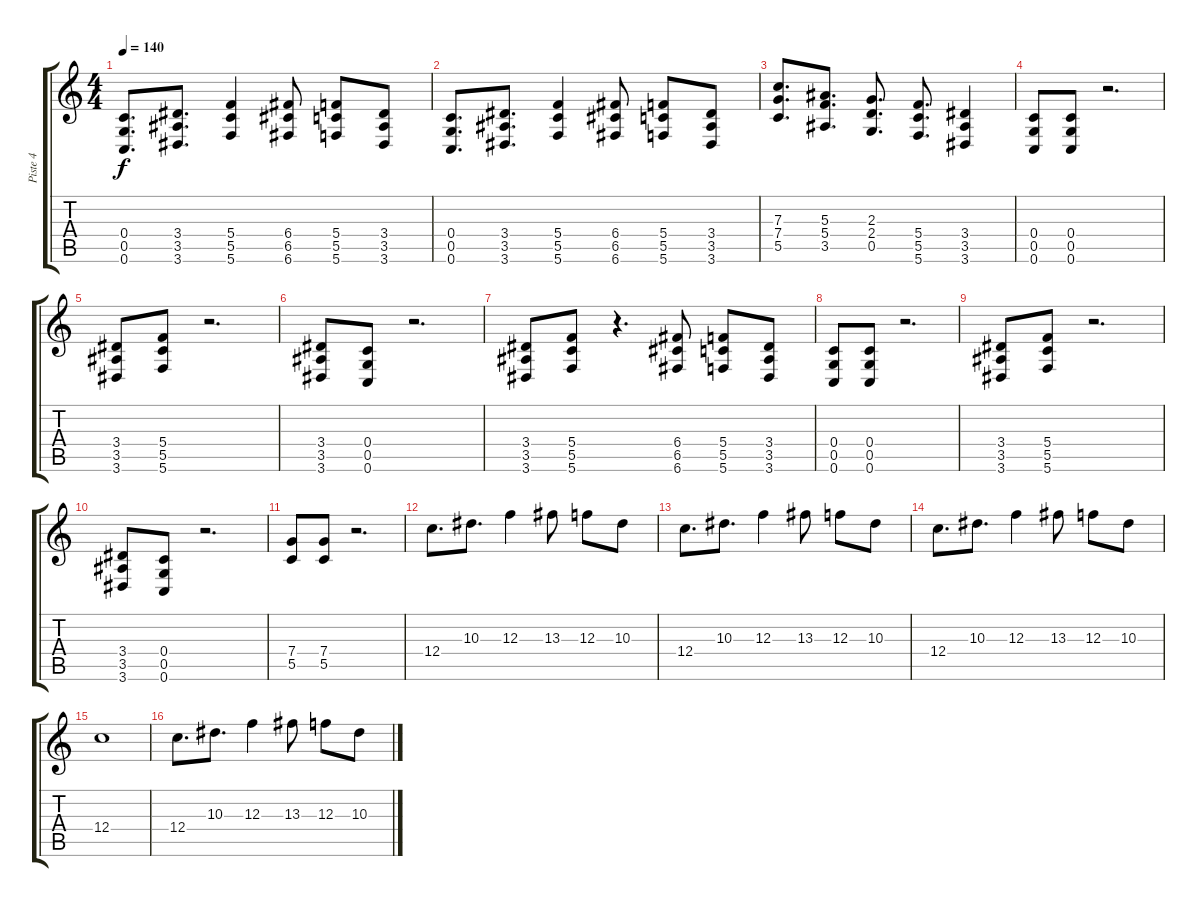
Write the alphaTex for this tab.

\track ("Piste 4" "Piste 4") {instrument distortionguitar}
\staff {score tabs}
\tuning (D4 A3 F3 C3 G2 C2) {hide}
\ts (4 4)
\tempo 140
\clef g2
\ks c
(0.4 0.5 0.6).8{d dy f} (3.4 3.5 3.6).8{d} (5.4 5.5 5.6).4 (6.4 6.5 6.6).8 (5.4 5.5 5.6).8 (3.4 3.5 3.6).8 |
(0.4 0.5 0.6).8{d} (3.4 3.5 3.6).8{d} (5.4 5.5 5.6).4 (6.4 6.5 6.6).8 (5.4 5.5 5.6).8 (3.4 3.5 3.6).8 |
(7.3 7.4 5.5).8{d} (5.3 5.4 3.5).8{d} (2.3 2.4 0.5).8{d} (5.4 5.5 5.6).8{d} (3.4 3.5 3.6).4 |
(0.4 0.5 0.6).8 (0.4 0.5 0.6).8 r.2{d} |
(3.4 3.5 3.6).8 (5.4 5.5 5.6).8 r.2{d} |
(3.4 3.5 3.6).8 (0.4 0.5 0.6).8 r.2{d} |
(3.4 3.5 3.6).8 (5.4 5.5 5.6).8 r.4{d} (6.4 6.5 6.6).8 (5.4 5.5 5.6).8 (3.4 3.5 3.6).8 |
(0.4 0.5 0.6).8 (0.4 0.5 0.6).8 r.2{d} |
(3.4 3.5 3.6).8 (5.4 5.5 5.6).8 r.2{d} |
(3.4 3.5 3.6).8 (0.4 0.5 0.6).8 r.2{d} |
(7.4 5.5).8 (7.4 5.5).8 r.2{d} |
12.4.8{d} 10.3.8{d} 12.3.4 13.3.8 12.3.8 10.3.8 |
12.4.8{d} 10.3.8{d} 12.3.4 13.3.8 12.3.8 10.3.8 |
12.4.8{d} 10.3.8{d} 12.3.4 13.3.8 12.3.8 10.3.8 |
12.4.1 |
12.4.8{d} 10.3.8{d} 12.3.4 13.3.8 12.3.8 10.3.8
